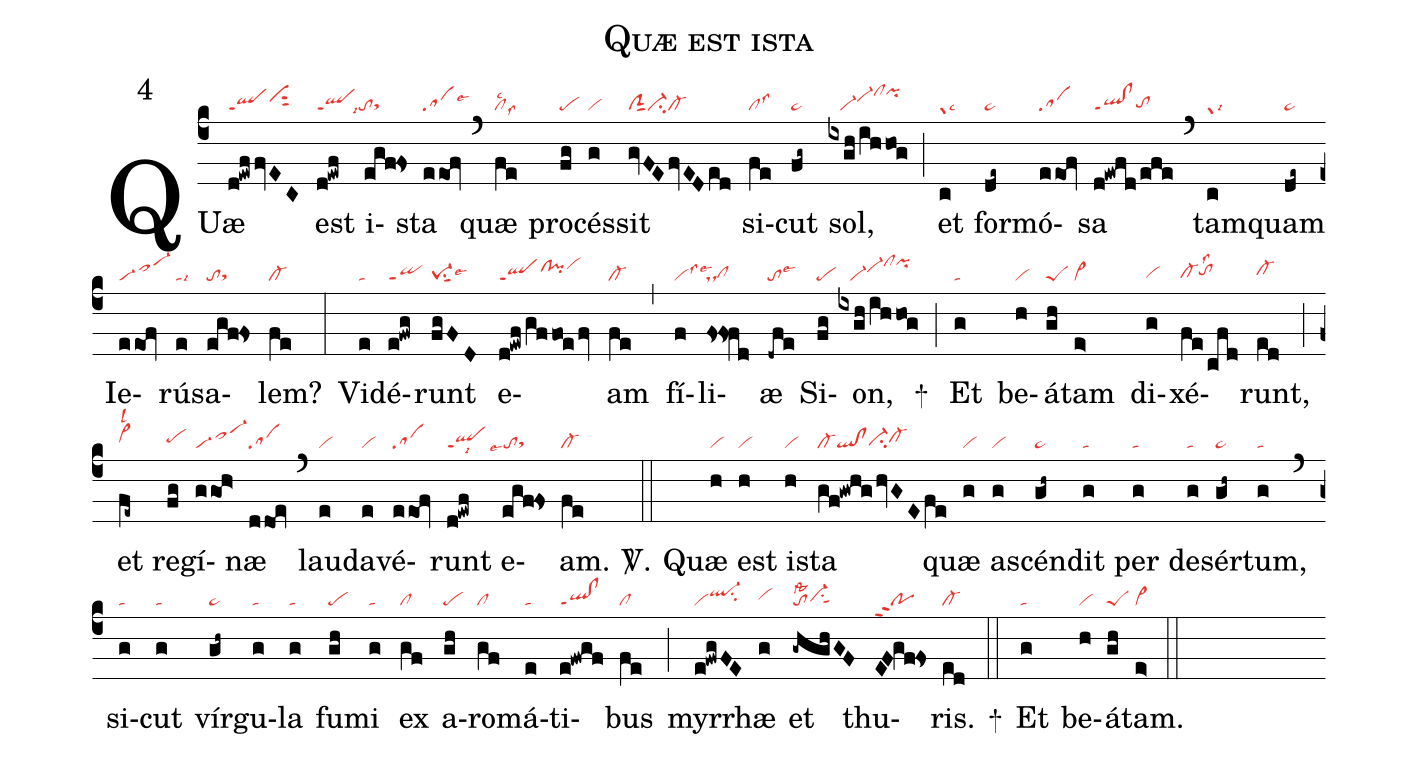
name: Quæ est ista;
mode: 4;
nabc-lines: 1;
%%
(c4)
QUæ(d!ewffvEC|qlppt1vihisut2) est(d!ewf|qlppt1) i(egf!fs|```tolsi7sthg)sta(eeOf|salse6) (`)
quæ(fe|cllsc2lss9) pro(fg|pe)cés(g|vi)sit(gvFEfvEDed|clSsut1ci-cl-) si(fe|cllss3)cut(fg~|ta>) sol,(ixgh/ihhog|///vi-vi-hiclhkpihk) (;)
et(c|grlsc3) for(de~|ta>)mó(eeOf|sa)sa(d!ewfd/efe|ql!clppt1tohg) (`)
tam(c|grlsi3)quam(de~|ta>) Ie(eeOf|saM-4)rú(e|talsi3)sa(egf!fs|tosthg)lem?(fe|cl-) (:)
Vi(e|ta)dé(e!fwg|qippt1)runt(fgFD|pe-1su1sut1lse6) e(d!ewf/gffoe/fv|qlppt1clhi!pihivihj)am(fe|cl-) (,)
fí(f|vilss3lse3)li(fs!fs!fd|dsclhg)æ(-dfe|tolse3) Si(fg|pe)on,(ixgh/ihhog|///vi-vi-hiclhkpihk) +(;)
Et(g|ta) be(h|vi)á(gh|peS)tam(e>|vi>) di(g|vihg)xé(fe/cfd|cl-hgtohhlss2)runt,(ed|cl-hh) (;)
et(fe~|vi>hhlsl2) re(fg|pehh)gí(ggOh>|saM-4)næ(ddOe|sa) (`)
lau(e|vi)da(e|vi)vé(eeOf|sa)runt(d!ewf|qlppt1lsi8) e(egf!fs|```tolse7sthg)am.(fe|cl-) <sp>V/</sp>.(::)
Quæ(h|vi) est(h|vi) i(h|vi)sta(gf!gwhg/hvGEfe|cl-ql!clci-hgcl-hh) quæ(g|vi) as(g|vi)cén(gh~|ta>)dit(g|ta) per(g|ta) de(g|ta)sér(gh~|ta>)tum,(g|ta) (`)
si(g|ta)cut(g|ta) vír(gh~|ta>)gu(g|ta)la(g|ta) fu(gh|pe)mi(g|ta) ex(gf|cl) a(gh|pe)ro(gf|cl)má(e|ta)ti(e!fwgf|ql!clppt1)bus(fe|cl) (;)
myr(e!fwgFE|viql-hisu2)rhæ(g|vihh) et(-ghghGF|tolssta2vi-hgsu1sut1) thu(EF!gf!fs|poppt2)ris.(ed|cl-) +(::)
Et(g|ta) be(h|vi)á(gh|peS)tam.(e>|vi>) (::)
